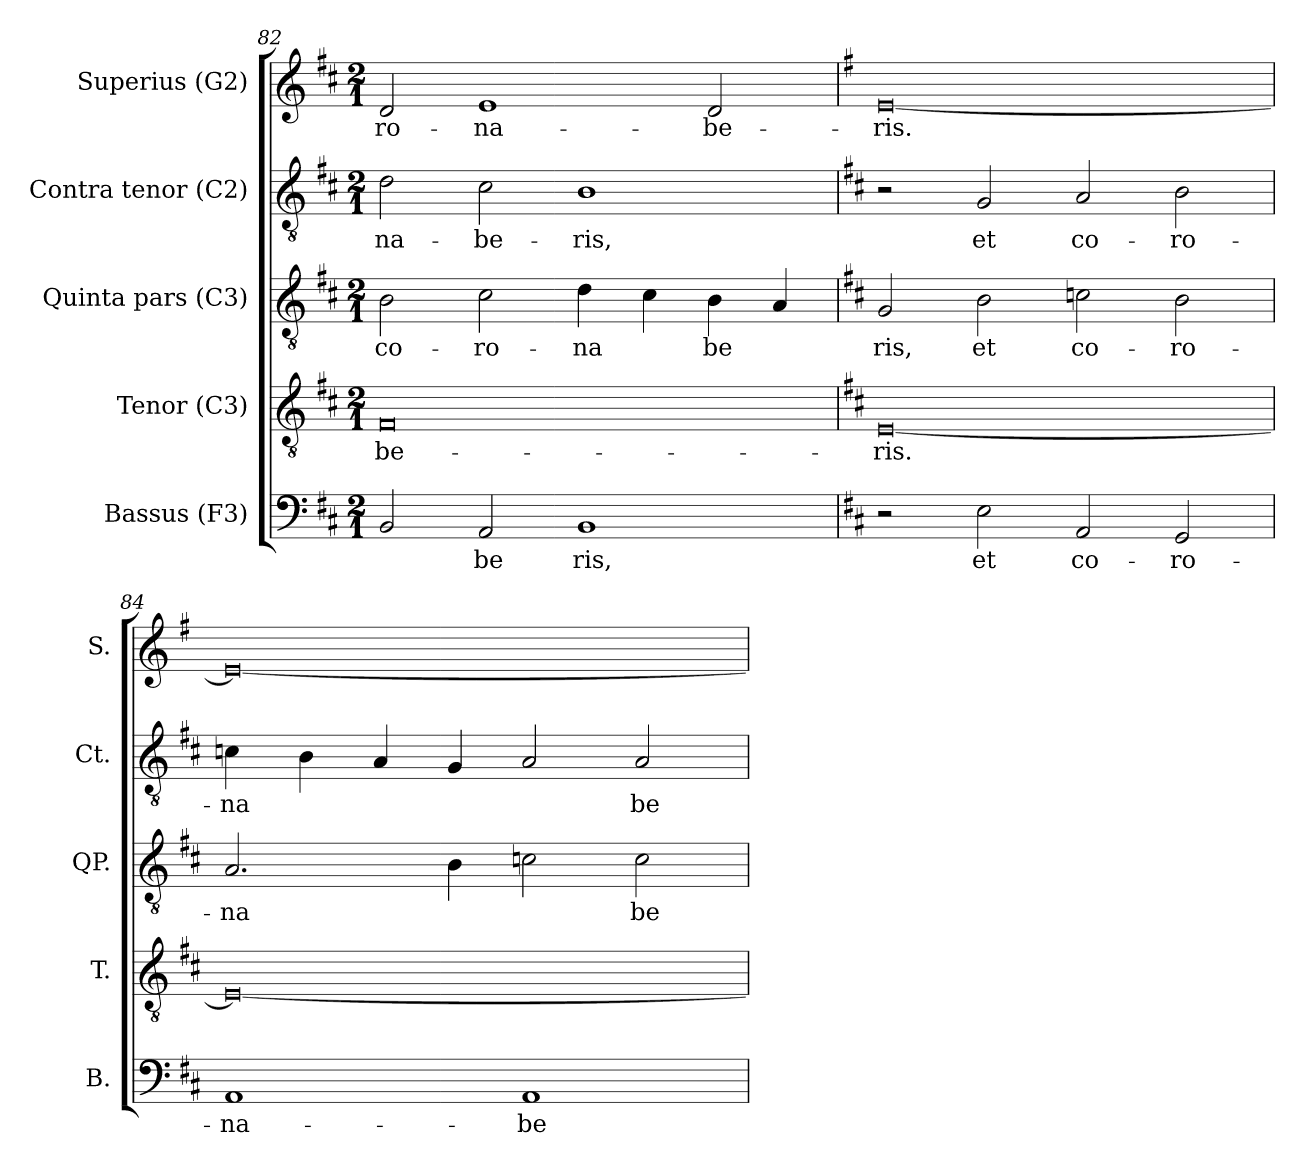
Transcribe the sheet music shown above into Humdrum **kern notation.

**kern	**text	**kern	**text	**kern	**text	**kern	**text	**kern	**text
*part5	*part5	*part4	*part4	*part3	*part3	*part2	*part2	*part1	*part1
*staff5	*staff5	*staff4	*staff4	*staff3	*staff3	*staff2	*staff2	*staff1	*staff1
*I"Bassus (F3)	*	*I"Tenor (C3)	*	*I"Quinta pars (C3)	*	*I"Contra tenor (C2)	*	*I"Superius (G2)	*
*I'B.	*	*I'T.	*	*I'QP.	*	*I'Ct.	*	*I'S.	*
*clefF4	*	*clefGv2	*	*clefGv2	*	*clefGv2	*	*clefG2	*
*k[f#c#]	*	*k[f#c#]	*	*k[f#c#]	*	*k[f#c#]	*	*k[f#c#]	*
*D:	*	*D:	*	*D:	*	*D:	*	*D:	*
*M2/1	*	*M2/1	*	*M2/1	*	*M2/1	*	*M2/1	*
=82	=82	=82	=82	=82	=82	=82	=82	=82	=82
!	!LO:LY:b:rj	!	!LO:LY:b	!	!LO:LY:b	!	!LO:LY:b:cj	!	!LO:LY:b:cj
2BB/	--	0F#	-be-	2B\	co-	2d\	-na-	2d/	-ro-
!	!LO:LY:b:rj	!	!	!	!LO:LY:b	!	!LO:LY:b:cj	!	!LO:LY:b:cj
2AA/	-be	.	.	2c#\	-ro-	2c#\	-be-	1e	-na-
!	!LO:LY:b:rj	!	!	!	!LO:LY:b	!	!LO:LY:b:cj	!	!
1BB	ris,	.	.	4d\	-na-	1B	-ris,	.	.
!	!	!	!	!	!LO:LY:b	!	!	!	!
.	.	.	.	4c#\	--	.	.	.	.
!	!	!	!	!	!LO:LY:b	!	!	!	!LO:LY:b:cj
.	.	.	.	4B\	-be-	.	.	2d/	-be-
!	!	!	!	!	!LO:LY:b	!	!	!	!
.	.	.	.	4A/	--	.	.	.	.
=83	=83	=83	=83	=83	=83	=83	=83	=83	=83
*	*	*	*	*	*	*	*	*k[f#]	*
*	*	*	*	*	*	*	*	*G:	*
!	!	!	!LO:LY:b	!	!LO:LY:b	!	!	!	!LO:LY:b:cj
2r	.	[<0E	-ris.	2G/	-ris,	2r	.	[<0e	-ris.
!	!LO:LY:b:rj	!	!	!	!LO:LY:b	!	!LO:LY:b:cj	!	!
2E\	et	.	.	2B\	et	2G/	et	.	.
!	!LO:LY:b:rj	!	!	!	!LO:LY:b	!	!LO:LY:b:cj	!	!
2AA/	co-	.	.	2cn\	co-	2A/	co-	.	.
!	!LO:LY:b:rj	!	!	!	!LO:LY:b	!	!LO:LY:b:cj	!	!
2GG/	-ro-	.	.	2B\	-ro-	2B\	-ro-	.	.
=84	=84	=84	=84	=84	=84	=84	=84	=84	=84
!	!LO:LY:b:rj	!	!LO:LY:b	!	!LO:LY:b	!	!LO:LY:b:cj	!	!LO:LY:b:cj
1AA	-na-	0E_<	.	2.A/	-na-	4c\	-na-	0e_<	.
!	!	!	!	!	!	!	!LO:LY:b:cj	!	!
.	.	.	.	.	.	4B\	--	.	.
!	!	!	!	!	!	!	!LO:LY:b:cj	!	!
.	.	.	.	.	.	4A/	--	.	.
!	!	!	!	!	!LO:LY:b	!	!LO:LY:b:cj	!	!
.	.	.	.	4B\	--	4G/	--	.	.
!	!LO:LY:b:rj	!	!	!	!LO:LY:b	!	!LO:LY:b:cj	!	!
1AA	-be-	.	.	2c\	--	2A/	--	.	.
!	!	!	!	!	!LO:LY:b	!	!LO:LY:b:cj	!	!
.	.	.	.	2c\	-be-	2A/	-be-	.	.
=	=	=	=	=	=	=	=	=	=
*-	*-	*-	*-	*-	*-	*-	*-	*-	*-
